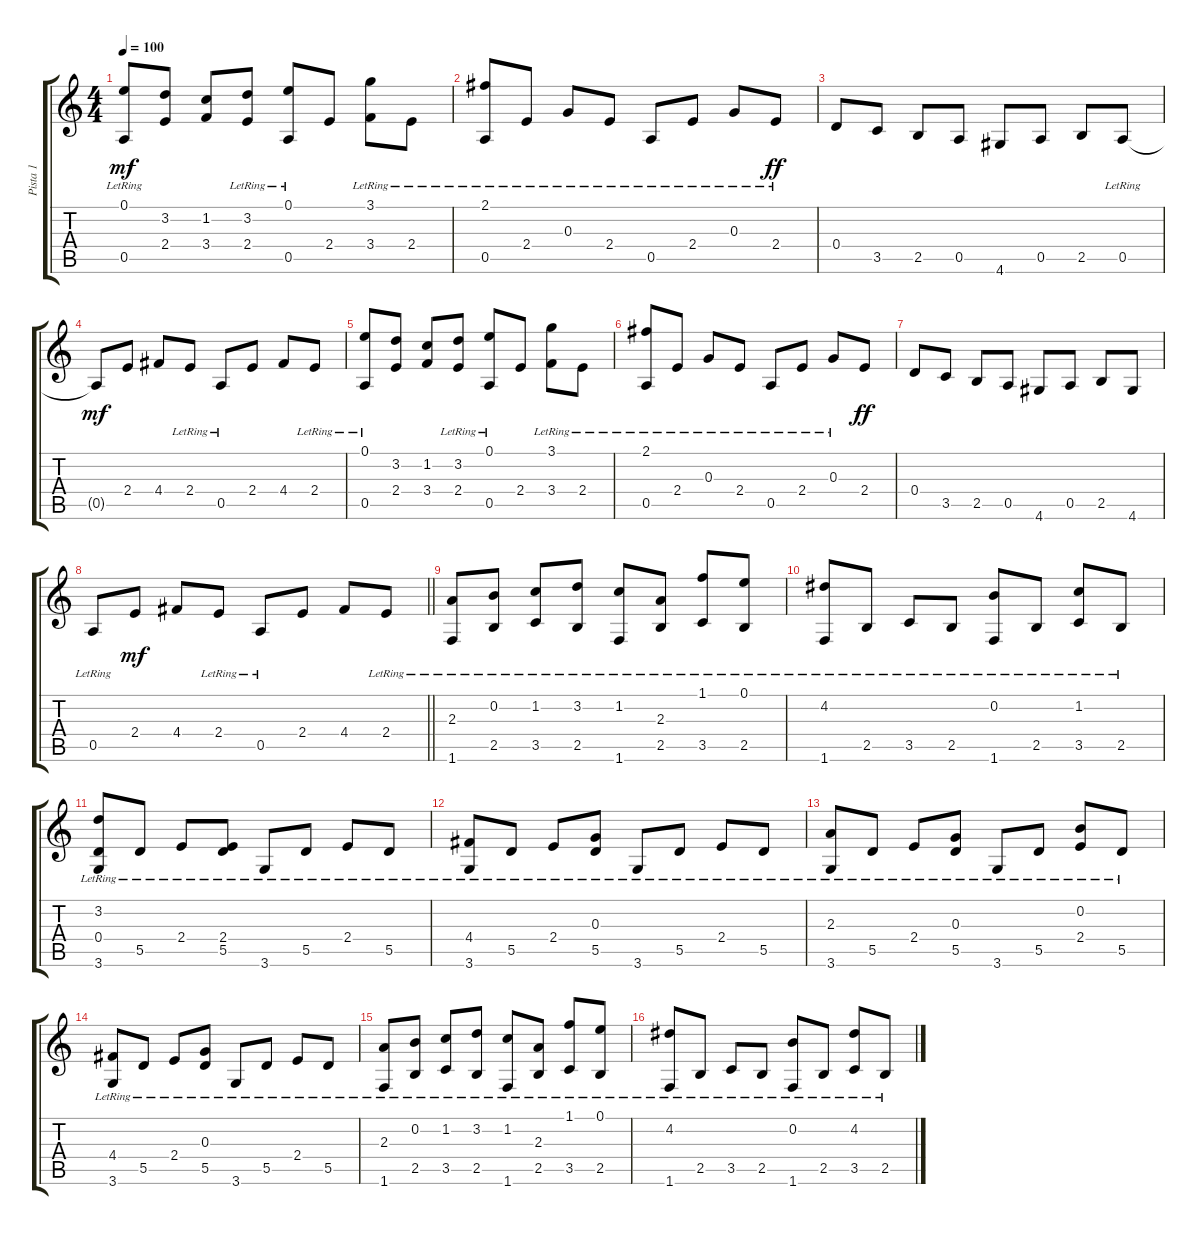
\track ("Pista 1" "Pista 1") {instrument acousticguitarsteel}
\staff {score tabs}
\tuning (E4 B3 G3 D3 A2 E2) {hide}
\ts (4 4)
\tempo 100
\clef g2
\ks aminor
(0.1 0.5{lr}).8{dy mf} (3.2 2.4).8 (1.2 3.4).8 (3.2 2.4{lr}).8 (0.1{lr} 0.5{lr}).8 2.4.8 (3.1{lr} 3.4).8 2.4{lr}.8 |
(2.1{lr} 0.5{lr}).8 2.4{lr}.8 0.3{lr}.8 2.4{lr}.8 0.5{lr}.8 2.4{lr}.8 0.3{lr}.8 2.4{lr}.8{dy ff} |
0.4.8 3.5.8 2.5.8 0.5.8 4.6.8 0.5.8 2.5.8 0.5{lr}.8 |
0.5{t}.8{dy mf} 2.4.8 4.4.8 2.4{lr}.8 0.5{lr}.8 2.4.8 4.4.8 2.4{lr}.8 |
(0.1 0.5{lr}).8 (3.2 2.4).8 (1.2 3.4).8 (3.2 2.4{lr}).8 (0.1{lr} 0.5{lr}).8 2.4.8 (3.1{lr} 3.4).8 2.4{lr}.8 |
(2.1{lr} 0.5{lr}).8 2.4{lr}.8 0.3{lr}.8 2.4{lr}.8 0.5{lr}.8 2.4{lr}.8 0.3{lr}.8 2.4.8{dy ff} |
0.4.8 3.5.8 2.5.8 0.5.8 4.6.8 0.5.8 2.5.8 4.6.8 |
\barLineRight lightlight
0.5{lr}.8 2.4.8{dy mf} 4.4.8 2.4{lr}.8 0.5{lr}.8 2.4.8 4.4.8 2.4{lr}.8 |
(2.3 1.6{lr}).8 (0.2 2.5{lr}).8 (1.2 3.5{lr}).8 (3.2 2.5{lr}).8 (1.2 1.6{lr}).8 (2.3 2.5{lr}).8 (1.1 3.5{lr}).8 (0.1 2.5{lr}).8 |
(4.2{lr} 1.6{lr}).8 2.5{lr}.8 3.5{lr}.8 2.5{lr}.8 (0.2{lr} 1.6{lr}).8 2.5{lr}.8 (1.2{lr} 3.5{lr}).8 2.5{lr}.8 |
(3.2{lr} 0.4{lr} 3.6{lr}).8 5.5{lr}.8 2.4{lr}.8 (2.4{lr} 5.5{lr}).8 3.6{lr}.8 5.5{lr}.8 2.4{lr}.8 5.5{lr}.8 |
(4.4{lr} 3.6{lr}).8 5.5{lr}.8 2.4{lr}.8 (0.3{lr} 5.5{lr}).8 3.6{lr}.8 5.5{lr}.8 2.4{lr}.8 5.5{lr}.8 |
(2.3{lr} 3.6{lr}).8 5.5{lr}.8 2.4{lr}.8 (0.3{lr} 5.5{lr}).8 3.6{lr}.8 5.5{lr}.8 (0.2{lr} 2.4{lr}).8 5.5{lr}.8 |
(4.4{lr} 3.6{lr}).8 5.5{lr}.8 2.4{lr}.8 (0.3{lr} 5.5{lr}).8 3.6{lr}.8 5.5{lr}.8 2.4{lr}.8 5.5{lr}.8 |
(2.3 1.6{lr}).8 (0.2 2.5{lr}).8 (1.2 3.5{lr}).8 (3.2 2.5{lr}).8 (1.2 1.6{lr}).8 (2.3 2.5{lr}).8 (1.1 3.5{lr}).8 (0.1 2.5{lr}).8 |
(4.2{lr} 1.6{lr}).8 2.5{lr}.8 3.5{lr}.8 2.5{lr}.8 (0.2{lr} 1.6{lr}).8 2.5{lr}.8 (4.2{lr} 3.5{lr}).8 2.5{lr}.8
